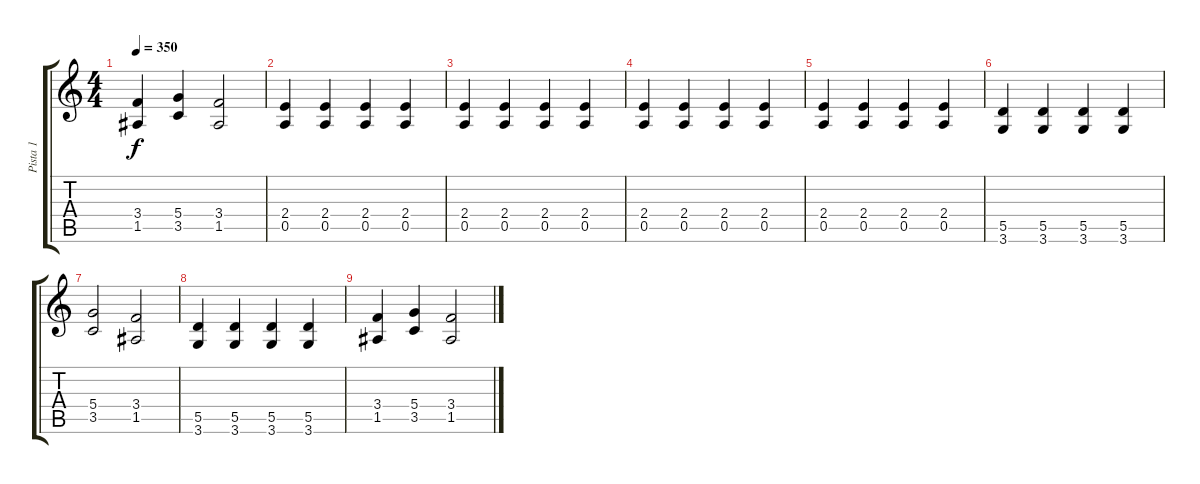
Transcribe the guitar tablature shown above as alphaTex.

\track ("Pista 1" "Pista 1") {instrument distortionguitar}
\staff {score tabs}
\tuning (E4 B3 G3 D3 A2 E2) {hide}
\ts (4 4)
\tempo 350
\clef g2
\ks c
(3.4 1.5).4{dy f} (5.4 3.5).4 (3.4 1.5).2 |
(2.4 0.5).4 (2.4 0.5).4 (2.4 0.5).4 (2.4 0.5).4 |
(2.4 0.5).4 (2.4 0.5).4 (2.4 0.5).4 (2.4 0.5).4 |
(2.4 0.5).4 (2.4 0.5).4 (2.4 0.5).4 (2.4 0.5).4 |
(2.4 0.5).4 (2.4 0.5).4 (2.4 0.5).4 (2.4 0.5).4 |
(5.5 3.6).4 (5.5 3.6).4 (5.5 3.6).4 (5.5 3.6).4 |
(5.4 3.5).2 (3.4 1.5).2 |
(5.5 3.6).4 (5.5 3.6).4 (5.5 3.6).4 (5.5 3.6).4 |
(3.4 1.5).4 (5.4 3.5).4 (3.4 1.5).2
